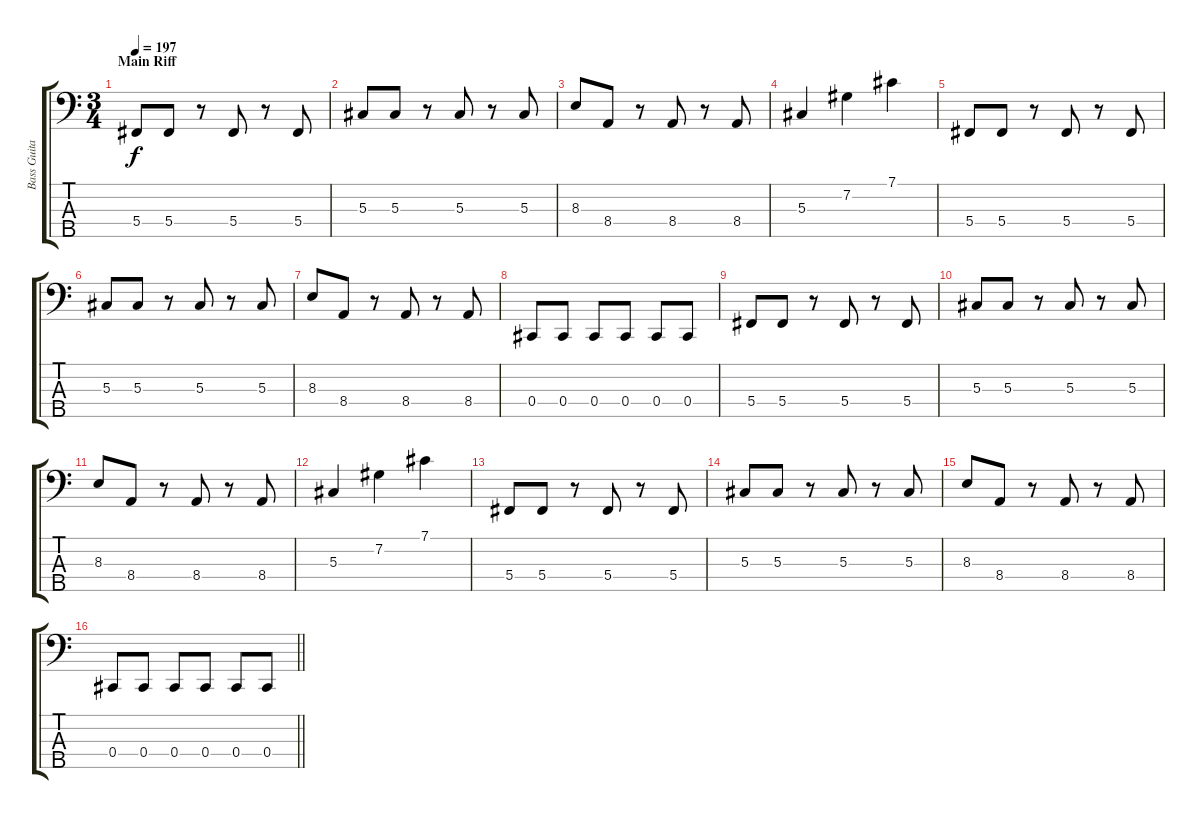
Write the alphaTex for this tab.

\track ("Bass Guitar" "Bass Guita") {instrument electricbassfinger}
\staff {score tabs}
\tuning (Gb2 Db2 Ab1 Db1 Ab0) {hide}
\ts (3 4)
\section ("" "Main Riff")
\tempo 197
\clef f4
\ks c
5.4.8{dy f} 5.4.8 r.8 5.4.8 r.8 5.4.8 |
5.3.8 5.3.8 r.8 5.3.8 r.8 5.3.8 |
8.3.8 8.4.8 r.8 8.4.8 r.8 8.4.8 |
5.3.4 7.2.4 7.1.4 |
5.4.8 5.4.8 r.8 5.4.8 r.8 5.4.8 |
5.3.8 5.3.8 r.8 5.3.8 r.8 5.3.8 |
8.3.8 8.4.8 r.8 8.4.8 r.8 8.4.8 |
0.4.8 0.4.8 0.4.8 0.4.8 0.4.8 0.4.8 |
5.4.8 5.4.8 r.8 5.4.8 r.8 5.4.8 |
5.3.8 5.3.8 r.8 5.3.8 r.8 5.3.8 |
8.3.8 8.4.8 r.8 8.4.8 r.8 8.4.8 |
5.3.4 7.2.4 7.1.4 |
5.4.8 5.4.8 r.8 5.4.8 r.8 5.4.8 |
5.3.8 5.3.8 r.8 5.3.8 r.8 5.3.8 |
8.3.8 8.4.8 r.8 8.4.8 r.8 8.4.8 |
\barLineRight lightlight
0.4.8 0.4.8 0.4.8 0.4.8 0.4.8 0.4.8
